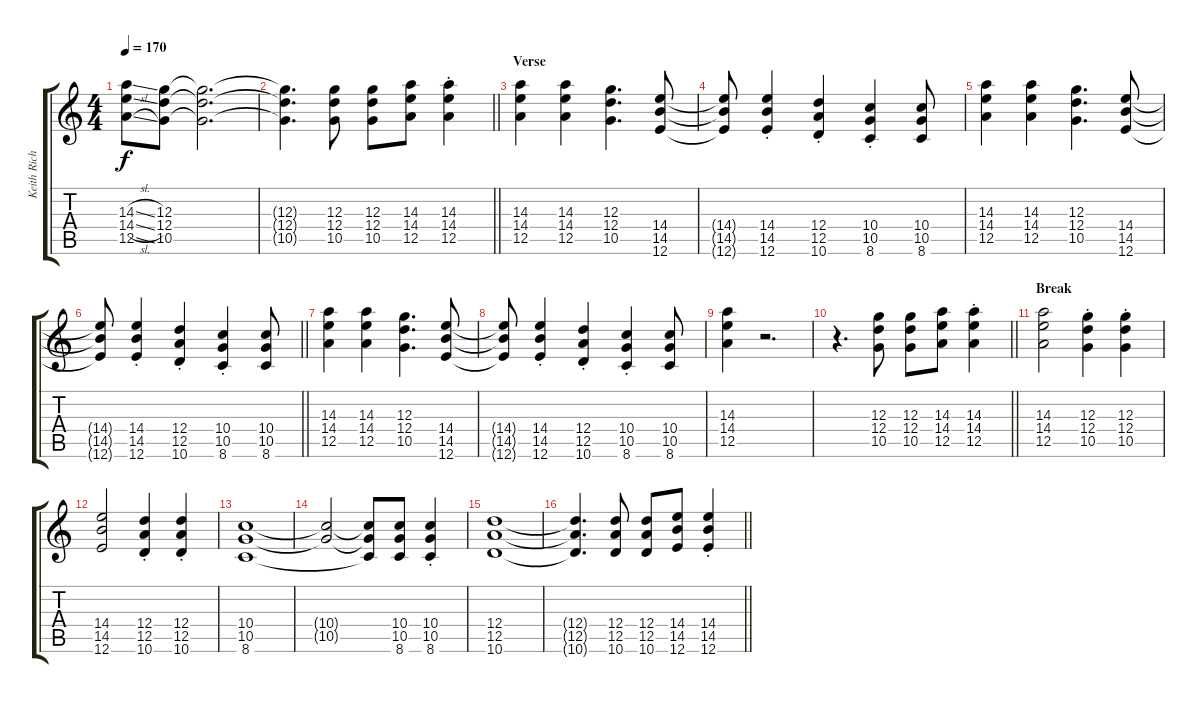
\track ("Keith Richards" "Keith Rich") {instrument electricguitarjazz}
\staff {score tabs}
\tuning (E4 B3 G3 D3 A2 E2) {hide}
\ts (4 4)
\tempo 170
\clef g2
\ks c
(14.3{sl} 14.4{sl} 12.5{sl}).8{dy f} (12.3 12.4 10.5).8 (12.3{t} 12.4{t} 10.5{t}).2{d} |
\barLineRight lightlight
(12.3{t} 12.4{t} 10.5{t}).4{d} (12.3 12.4 10.5).8 (12.3 12.4 10.5).8 (14.3 14.4 12.5).8 (14.3 14.4{st} 12.5{st}).4 |
\section ("" "Verse")
(14.3 14.4 12.5).4 (14.3 14.4 12.5).4 (12.3 12.4 10.5).4{d} (14.4 14.5 12.6).8 |
(14.4{t} 14.5{t} 12.6{t}).8 (14.4{st} 14.5{st} 12.6{st}).4 (12.4{st} 12.5{st} 10.6{st}).4 (10.4{st} 10.5{st} 8.6{st}).4 (10.4 10.5 8.6).8 |
(14.3 14.4 12.5).4 (14.3 14.4 12.5).4 (12.3 12.4 10.5).4{d} (14.4 14.5 12.6).8 |
\barLineRight lightlight
(14.4{t} 14.5{t} 12.6{t}).8 (14.4{st} 14.5{st} 12.6{st}).4 (12.4{st} 12.5{st} 10.6{st}).4 (10.4{st} 10.5{st} 8.6{st}).4 (10.4 10.5 8.6).8 |
(14.3 14.4 12.5).4 (14.3 14.4 12.5).4 (12.3 12.4 10.5).4{d} (14.4 14.5 12.6).8 |
(14.4{t} 14.5{t} 12.6{t}).8 (14.4{st} 14.5{st} 12.6{st}).4 (12.4{st} 12.5{st} 10.6{st}).4 (10.4{st} 10.5{st} 8.6{st}).4 (10.4 10.5 8.6).8 |
(14.3 14.4 12.5).4 r.2{d} |
\barLineRight lightlight
r.4{d} (12.3 12.4 10.5).8 (12.3 12.4 10.5).8 (14.3 14.4 12.5).8 (14.3 14.4{st} 12.5{st}).4 |
\section ("" "Break")
(14.3 14.4 12.5).2 (12.3{st} 12.4{st} 10.5{st}).4 (12.3{st} 12.4{st} 10.5{st}).4 |
(14.4 14.5 12.6).2 (12.4{st} 12.5{st} 10.6{st}).4 (12.4{st} 12.5{st} 10.6{st}).4 |
(10.4 10.5 8.6).1 |
(10.4{t} 10.5{t}).2 (10.4{t} 10.5{t} 8.6{t}).8 (10.4 10.5 8.6).8 (10.4{st} 10.5{st} 8.6{st}).4 |
(12.4 12.5 10.6).1 |
\barLineRight lightlight
(12.4{t} 12.5{t} 10.6{t}).4{d} (12.4 12.5 10.6).8 (12.4 12.5 10.6).8 (14.4 14.5 12.6).8 (14.4{st} 14.5{st} 12.6{st}).4
